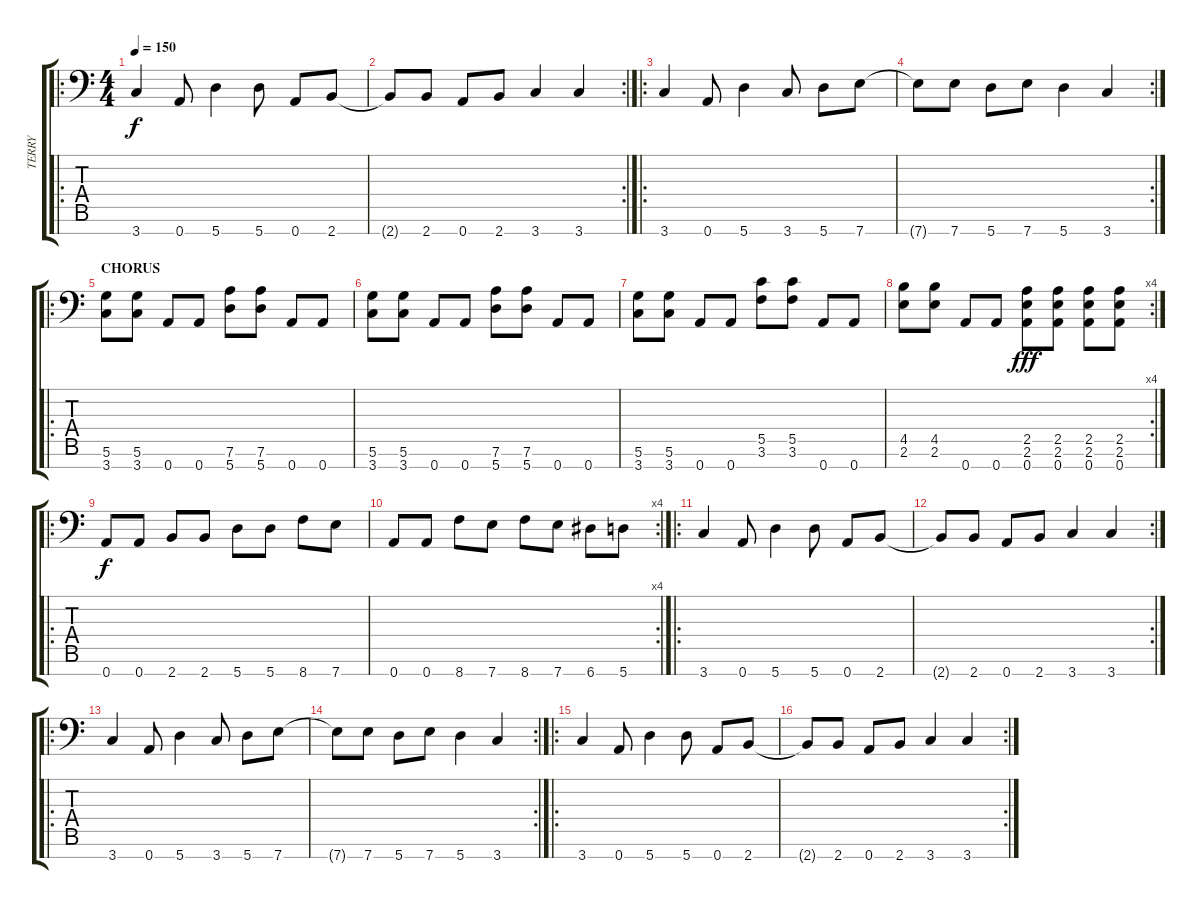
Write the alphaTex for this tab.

\track ("TERRY" "TERRY") {instrument electricbassfinger}
\staff {score tabs}
\tuning (D4 A3 F3 C3 G2 D2 A1) {hide}
\ro
\ts (4 4)
\tempo 150
\clef f4
\ks c
3.7.4{dy f} 0.7.8 5.7.4 5.7.8 0.7.8 2.7.8 |
\rc 2
2.7{t}.8 2.7.8 0.7.8 2.7.8 3.7.4 3.7.4 |
\ro
3.7.4 0.7.8 5.7.4 3.7.8 5.7.8 7.7.8 |
\rc 2
7.7{t}.8 7.7.8 5.7.8 7.7.8 5.7.4 3.7.4 |
\ro
\section ("" "CHORUS")
(5.6 3.7).8 (5.6 3.7).8 0.7.8 0.7.8 (7.6 5.7).8 (7.6 5.7).8 0.7.8 0.7.8 |
(5.6 3.7).8 (5.6 3.7).8 0.7.8 0.7.8 (7.6 5.7).8 (7.6 5.7).8 0.7.8 0.7.8 |
(5.6 3.7).8 (5.6 3.7).8 0.7.8 0.7.8 (5.5 3.6).8 (5.5 3.6).8 0.7.8 0.7.8 |
\rc 4
(4.5 2.6).8 (4.5 2.6).8 0.7.8 0.7.8 (2.5 2.6 0.7).8{dy fff} (2.5 2.6 0.7).8 (2.5 2.6 0.7).8 (2.5 2.6 0.7).8 |
\ro
0.7.8{dy f} 0.7.8 2.7.8 2.7.8 5.7.8 5.7.8 8.7.8 7.7.8 |
\rc 4
0.7.8 0.7.8 8.7.8 7.7.8 8.7.8 7.7.8 6.7.8 5.7.8 |
\ro
3.7.4 0.7.8 5.7.4 5.7.8 0.7.8 2.7.8 |
\rc 2
2.7{t}.8 2.7.8 0.7.8 2.7.8 3.7.4 3.7.4 |
\ro
3.7.4 0.7.8 5.7.4 3.7.8 5.7.8 7.7.8 |
\rc 2
7.7{t}.8 7.7.8 5.7.8 7.7.8 5.7.4 3.7.4 |
\ro
3.7.4 0.7.8 5.7.4 5.7.8 0.7.8 2.7.8 |
\rc 2
2.7{t}.8 2.7.8 0.7.8 2.7.8 3.7.4 3.7.4
